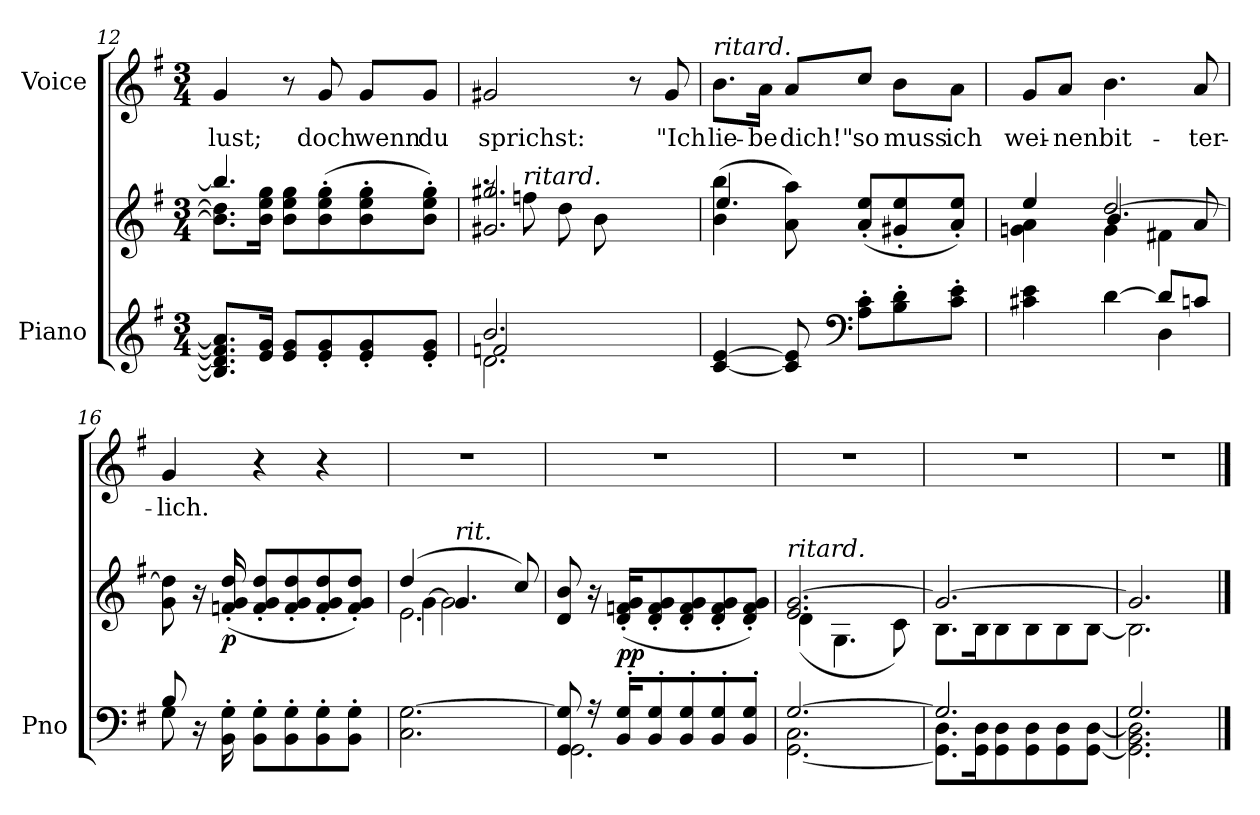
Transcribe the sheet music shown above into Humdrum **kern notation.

**kern	**kern	**dynam	**kern	**text
*part2	*part2	*part2	*part1	*part1
*staff3	*staff2	*staff2/3	*staff1	*staff1
*I"Piano	*	*	*I"Voice	*
*I'Pno	*	*	*	*
!!LO:LB:g=z
*clefG2	*clefG2	*	*clefG2	*
*k[f#]	*k[f#]	*	*k[f#]	*
*M3/4	*M3/4	*	*M3/4	*
=12	=12	=12	=12	=12
*	*^	*	*	*
!	!	!	!	!	!LO:LY:b
8.B/] 8.d#/] 8.f#/] 8.a/]L	8.b\] 8.dd#\]L	4.bb/]	.	4g/	-lust;
16e/ 16g/Jk	16b\ 16ee\ 16gg\Jk	.	.	.	.
8e/ 8g/L	8b\ 8ee\ 8gg\L	.	.	8r	.
!	!	!	!	!	!LO:LY:b
8e/' 8g/'	(>8b\' 8ee\' 8gg\'	4.ryy	.	8g/	doch
!	!	!	!	!	!LO:LY:b
8e/' 8g/'	8b\' 8ee\' 8gg\'	.	.	8g/L	wenn
!	!	!	!	!	!LO:LY:b
8e/' 8g/'J	8b\' 8ee\' 8gg\'J)	.	.	8g/J	du
=13	=13	=13	=13	=13	=13
*^	*	*	*	*	*
*	*^	*	*	*	*	*
*	*	*^	*	*	*	*	*
!	!	!	!	!	!	!	!	!LO:LY:b
2ryy	2.b/	2.d\	2fn/	2.g#X/ 2.gg#X/	8raa	.	2g#X/	sprichst:
!	!	!	!	!	!LO:TX:a:i:t=ritard.	!	!	!
.	.	.	.	.	(>8ffn\L	.	.	.
.	.	.	.	.	8dd\	.	.	.
.	.	.	.	.	8b\	.	.	.
8g#/	.	.	4ryy	.	4ryy	.	8r	.
!	!	!	!	!	!	!	!	!LO:LY:b
8fn/J)	.	.	.	.	.	.	8g#/	"Ich
*v	*v	*v	*v	*	*	*	*	*
=14	=14	=14	=14	=14	=14
*	*	*	*	*MM76	*
!	!	!	!	!LO:TX:a:i:t=ritard.	!
!	!	!	!	!	!LO:LY:b
[4c/ [4e/	(>4b\ 4bb\	4.ee/	.	8.b\L	lie-
!	!	!	!	!	!LO:LY:b
.	.	.	.	16a\Jk	-be
!	!	!	!	!	!LO:LY:b
8c/] 8e/]	8a\ 8aa\)	.	.	8a/L	dich!"
*clefF4	*	*	*	*	*
!	!	!	!	!	!LO:LY:b
8A\' 8c\'L	(>8a/' 8ee/'L	4.ryy	.	8cc/J	so
!	!	!	!	!	!LO:LY:b
8B\' 8d\'	8g#X/' 8ee/'	.	.	8b\L	muss
!	!	!	!	!	!LO:LY:b
8c\' 8e\'J	8a/' 8ee/'J)	.	.	8a\J	ich
=15	=15	=15	=15	=15	=15
*^	*	*^	*	*	*
!	!	!	!	!	!	!	!LO:LY:b
4c#X\ 4e\	2ryy	4ee/	4gn\ 4a\	4ryy	.	8g/L	wei-
!	!	!	!	!	!	!	!LO:LY:b
.	.	.	.	.	.	8a/J	-nen
!	!	!	!	!	!	!	!LO:LY:b
[4d\	.	[2dd/	4g\	4.b/	.	4.b\	bit-
8d/L]	4D\	.	4f#X\	.	.	.	.
!	!	!	!	!	!	!	!LO:LY:b
8cn/J	.	.	.	8a/	.	8a/	-ter-
!!LO:PB:g=z
=16	=16	=16	=16	=16	=16	=16	=16
!	!	!	!	!	!	!	!LO:LY:b
*	*	*v	*v	*v	*	*	*
8B/	8G\	8g\ 8dd\]	.	4g/	-lich.
16r	16ryy	16r	.	.	.
!	!	!	!LO:DY:b	!	!
16BB\' 16G\'	2ryy	(<16fn/' 16g/' 16dd/'	p	.	.
8BB\' 8G\'L	.	8f/' 8g/' 8dd/'L	.	4r	.
8BB\' 8G\'	.	8f/' 8g/' 8dd/'	.	.	.
8BB\' 8G\'	.	8f/' 8g/' 8dd/'	.	4r	.
8BB\' 8G\'J	.	8f/' 8g/' 8dd/'J)	.	.	.
.	16ryy	.	.	.	.
*v	*v	*	*	*	*
=17	=17	=17	=17	=17
*	*^	*	*	*
*	*	*^	*	*	*
2.C\ [2.G\	(>4dd/	2.e\	[4g\	.	2.r	.
!	!LO:TX:a:i:t=rit.	!	!	!	!	!
.	4.g/	.	2g\]	.	.	.
.	8cc/)	.	.	.	.	.
*	*v	*v	*v	*	*	*
=18	=18	=18	=18	=18
*	*	*	*MM72	*
*^	*	*	*	*
8GG/ 8G/]	2.GG\	8d/ 8b/	.	2.r	.
16r	.	16r	.	.	.
!	!	!	!LO:DY:b	!	!
16BB/' 16G/'KL	.	(<16d/' 16fn/' 16g/'KL	pp	.	.
8BB/' 8G/'	.	8d/' 8f/' 8g/'	.	.	.
8BB/' 8G/'	.	8d/' 8f/' 8g/'	.	.	.
8BB/' 8G/'	.	8d/' 8f/' 8g/'	.	.	.
8BB/' 8G/'J	.	8d/' 8f/' 8g/'J)	.	.	.
=19	=19	=19	=19	=19	=19
*	*	*	*	*MM70	*
*	*	*^	*	*	*
!	!	!LO:TX:a:i:t=ritard.	!	!	!	!
[2.G/	[2.GG\ 2.C\	2.e/ [2.g/	(<4d\	.	2.r	.
.	.	.	4.G\	.	.	.
.	.	.	8c\)	.	.	.
=20	=20	=20	=20	=20	=20	=20
*	*	*	*	*	*MM64	*
2.G/]	8.GG\] 8.D\L	2.g/_	8.B\L	.	2.r	.
.	16GG\ 16D\K	.	16B\K	.	.	.
.	8GG\ 8D\	.	8B\	.	.	.
.	8GG\ 8D\	.	8B\	.	.	.
.	8GG\ 8D\	.	8B\	.	.	.
.	[8GG\ [8D\J	.	[8B\J	.	.	.
=21	=21	=21	=21	=21	=21	=21
2.G/	2.GG\] 2.BB\ 2.D\]	2.g/]	2.B\]	.	2.r	.
*v	*v	*	*	*	*	*
*	*v	*v	*	*	*
==	==	==	==	==
*-	*-	*-	*-	*-
